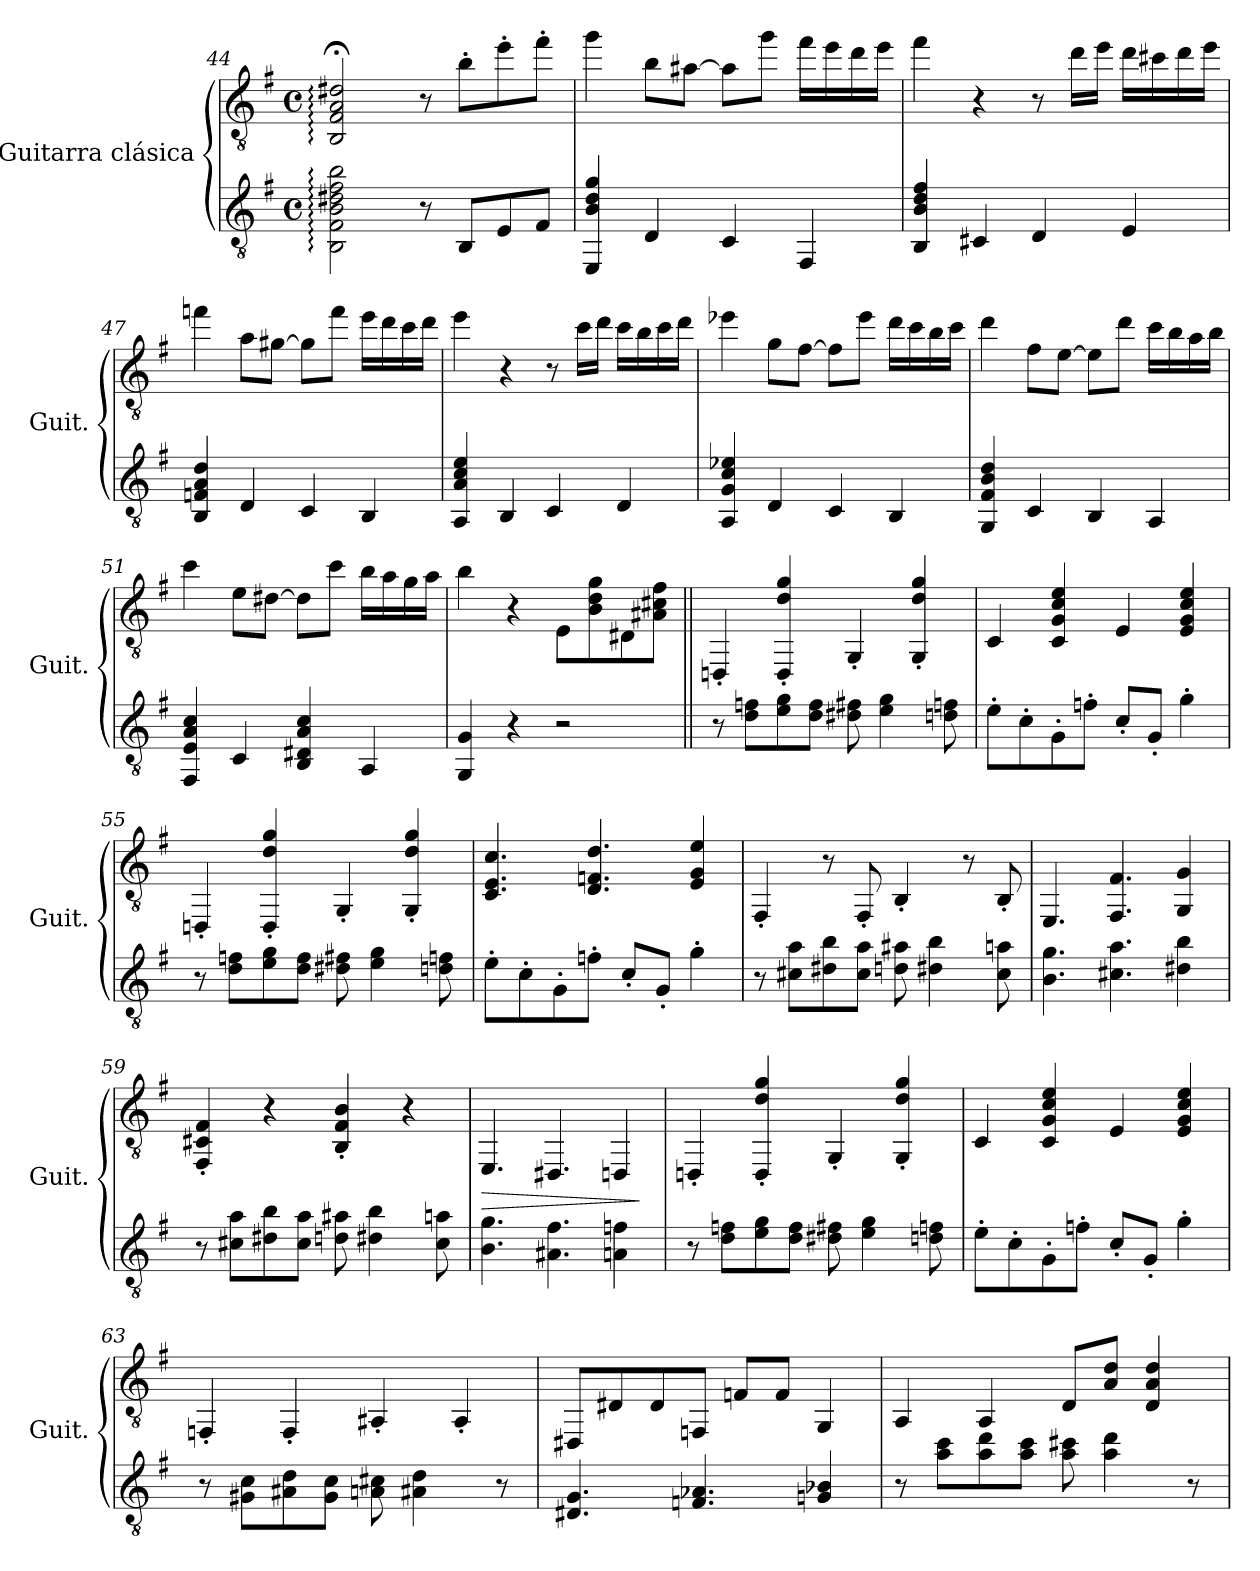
**kern	**kern	**dynam
*part2	*part1	*part1
*staff2	*staff1	*staff1
*I"Guitarra clásica	*I"Guitarra clásica	*
*I'Guit.	*I'Guit.	*
*clefGv2	*clefGv2	*
*k[f#]	*k[f#]	*
*M4/4	*M4/4	*
*met(c)	*met(c)	*
=44	=44	=44
2BB\: 2F#\: 2B\: 2d#X\: 2f#\: 2b\:	2BB/;<: 2F#/;<: 2A/;<: 2d#X/;<:	.
8r	8r	.
!	!	!LO:DY:a
8BB/L	8b'\L	other-dynamics
8E/	8ee'\	.
8F#/J	8ff#'\J	.
!!LO:PB:g=z
=45	=45	=45
4EE/ 4B/ 4d/ 4g/	4gg\	.
4D/	8b\L	.
.	[8a#X\J	.
4C/	8a#\L]	.
.	8gg\J	.
4FF#/	16ff#\LL	.
.	16ee\	.
.	16dd\	.
.	16ee\JJ	.
=46	=46	=46
4BB/ 4B/ 4d/ 4f#/	4ff#\	.
4C#X/	4r	.
4D/	8r	.
.	16dd\LL	.
.	16ee\JJ	.
4E/	16dd\LL	.
.	16cc#X\	.
.	16dd\	.
.	16ee\JJ	.
=47	=47	=47
4BB/ 4Fn/ 4A/ 4d/	4ffn\	.
4D/	8a\L	.
.	[8g#X\J	.
4C/	8g#\L]	.
.	8ff\J	.
4BB/	16ee\LL	.
.	16dd\	.
.	16cc\	.
.	16dd\JJ	.
!!LO:LB:g=z
=48	=48	=48
4AA/ 4A/ 4c/ 4e/	4ee\	.
4BB/	4r	.
4C/	8r	.
.	16cc\LL	.
.	16dd\JJ	.
4D/	16cc\LL	.
.	16b\	.
.	16cc\	.
.	16dd\JJ	.
=49	=49	=49
4AA/ 4G/ 4c/ 4e-X/	4ee-X\	.
4D/	8g\L	.
.	[8f#\J	.
4C/	8f#\L]	.
.	8ee-\J	.
4BB/	16dd\LL	.
.	16cc\	.
.	16b\	.
.	16cc\JJ	.
=50	=50	=50
4GG/ 4F#/ 4B/ 4d/	4dd\	.
4C/	8f#\L	.
.	[8e\J	.
4BB/	8e\L]	.
.	8dd\J	.
4AA/	16cc\LL	.
.	16b\	.
.	16a\	.
.	16b\JJ	.
!!LO:LB:g=z
=51	=51	=51
4FF#/ 4E/ 4A/ 4c/	4cc\	.
4C/	8e\L	.
.	[8d#X\J	.
4BB/ 4D#X/ 4A/ 4c/	8d#\L]	.
.	8cc\J	.
4AA/	16b\LL	.
.	16a\	.
.	16g\	.
.	16a\JJ	.
=52	=52	=52
4GG/ 4G/	4b\	.
4r	4r	.
2r	8E\L	.
.	8B\ 8d\ 8g\	.
.	8D#X\	.
.	8A#X\ 8c#X\ 8f#\J	.
=53||	=53||	=53||
8r	4DDn'/	.
8d\ 8fn\L	.	.
8e\ 8g\	4DD/' 4d/' 4g/'	.
8d\ 8f\J	.	.
8d#X\ 8f#X\	4GG'/	.
4e\ 4g\	.	.
.	4GG/' 4d/' 4g/'	.
8dn\ 8fn\	.	.
=54	=54	=54
8e'\L	4C/	.
8c'\	.	.
8G'\	4C/ 4G/ 4c/ 4e/	.
8fn'\J	.	.
8c'/L	4E/	.
8G'/J	.	.
4g'\	4E/ 4G/ 4c/ 4e/	.
!!LO:LB:g=z
=55	=55	=55
8r	4DDn'/	.
8d\ 8fn\L	.	.
8e\ 8g\	4DD/' 4d/' 4g/'	.
8d\ 8f\J	.	.
8d#X\ 8f#X\	4GG'/	.
4e\ 4g\	.	.
.	4GG/' 4d/' 4g/'	.
8dn\ 8fn\	.	.
=56	=56	=56
8e'\L	4.C/ 4.E/ 4.c/	.
8c'\	.	.
8G'\	.	.
8fn'\J	4.D/ 4.Fn/ 4.d/	.
8c'/L	.	.
8G'/J	.	.
4g'\	4E/ 4G/ 4e/	.
=57	=57	=57
8r	4FF#'/	.
8c#X\ 8a\L	.	.
8d#X\ 8b\	8r	.
8c#\ 8a\J	8FF#'/	.
8dn\ 8a#X\	4BB'/	.
4d#X\ 4b\	.	.
.	8r	.
8c#\ 8an\	8BB'/	.
=58	=58	=58
4.B\ 4.g\	4.EE/	.
4.c#X\ 4.a\	4.FF#/ 4.F#/	.
4d#X\ 4b\	4GG/ 4G/	.
!!LO:PB:g=z
=59	=59	=59
8r	4FF#/' 4C#X/' 4F#/'	.
8c#X\ 8a\L	.	.
8d#X\ 8b\	4r	.
8c#\ 8a\J	.	.
8dn\ 8a#X\	4BB/' 4F#/' 4B/'	.
4d#X\ 4b\	.	.
.	4r	.
8c#\ 8an\	.	.
=60	=60	=60
!	!	!LO:HP:b
4.B\ 4.g\	4.EE/	>
4.A#X\ 4.f#\	4.DD#X/	.
4An\ 4fn\	4DDn/	.
.	.	]
=61	=61	=61
8r	4DDn'/	.
8d\ 8fn\L	.	.
8e\ 8g\	4DD/' 4d/' 4g/'	.
8d\ 8f\J	.	.
8d#X\ 8f#X\	4GG'/	.
4e\ 4g\	.	.
.	4GG/' 4d/' 4g/'	.
8dn\ 8fn\	.	.
=62	=62	=62
8e'\L	4C/	.
8c'\	.	.
8G'\	4C/ 4G/ 4c/ 4e/	.
8fn'\J	.	.
8c'/L	4E/	.
8G'/J	.	.
4g'\	4E/ 4G/ 4c/ 4e/	.
!!LO:LB:g=z
=63	=63	=63
8r	4FFn'/	.
8G#X\ 8c\L	.	.
8A#X\ 8d\	4FF'/	.
8G#\ 8c\J	.	.
8An\ 8c#X\	4AA#X'/	.
4A#X\ 4d\	.	.
.	4AA#'/	.
8r	.	.
=64	=64	=64
4.D#X/ 4.G/	8DD#X/L	.
.	8D#X/	.
.	8D#/	.
4.Fn/ 4.A-X/	8FFn/J	.
.	8Fn/L	.
.	8F/J	.
4Gn/ 4B-X/	4GG/	.
=65	=65	=65
8r	4AA/	.
8a\ 8cc\L	.	.
8a\ 8dd\	4AA/	.
8a\ 8cc\J	.	.
8a\ 8cc#X\	8D/L	.
4a\ 4dd\	8A/ 8d/J	.
.	4D/ 4A/ 4d/	.
8r	.	.
=	=	=
*-	*-	*-
